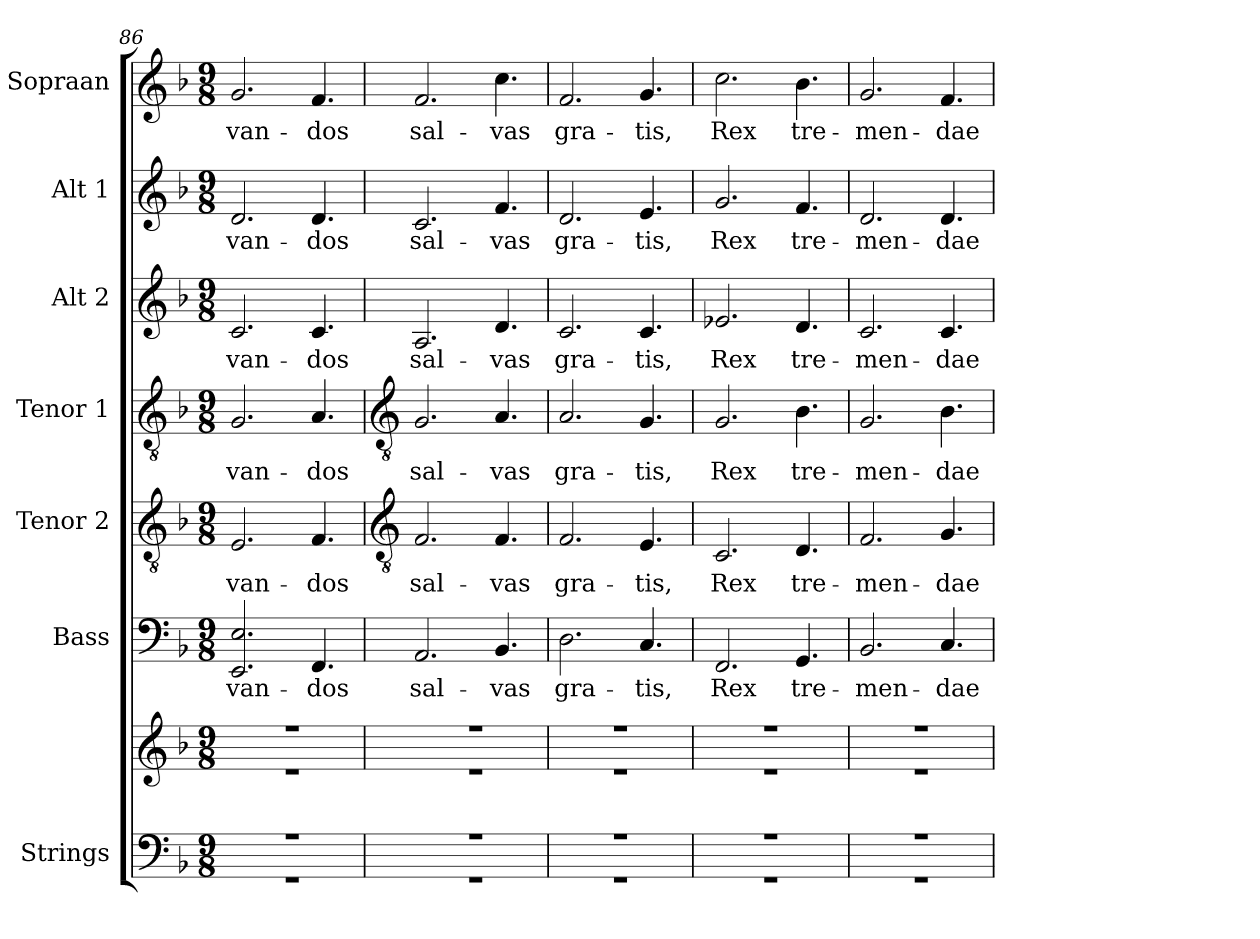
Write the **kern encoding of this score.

**kern	**kern	**kern	**text	**kern	**text	**kern	**text	**kern	**text	**kern	**text	**kern	**text
*part7	*part7	*part6	*part6	*part5	*part5	*part4	*part4	*part3	*part3	*part2	*part2	*part1	*part1
*staff8	*staff7	*staff6	*staff6	*staff5	*staff5	*staff4	*staff4	*staff3	*staff3	*staff2	*staff2	*staff1	*staff1
*I"Strings	*	*I"Bass	*	*I"Tenor 2	*	*I"Tenor 1	*	*I"Alt 2	*	*I"Alt 1	*	*I"Sopraan	*
*I'Strings	*	*I'Bass	*	*I'Tenor 2	*	*I'Tenor 1	*	*I'Alt 2	*	*I'Alt 1	*	*I'Sopraan	*
*clefF4	*clefG2	*clefF4	*	*clefGv2	*	*clefGv2	*	*clefG2	*	*clefG2	*	*clefG2	*
*k[b-]	*k[b-]	*k[b-]	*	*k[b-]	*	*k[b-]	*	*k[b-]	*	*k[b-]	*	*k[b-]	*
*F:	*F:	*F:	*	*F:	*	*F:	*	*F:	*	*F:	*	*F:	*
*M9/8	*M9/8	*M9/8	*	*M9/8	*	*M9/8	*	*M9/8	*	*M9/8	*	*M9/8	*
=86	=86	=86	=86	=86	=86	=86	=86	=86	=86	=86	=86	=86	=86
*^	*^	*	*	*	*	*	*	*	*	*	*	*	*
!LO:N:vis=1	!LO:N:vis=1	!LO:N:vis=1	!LO:N:vis=1	!	!LO:LY:b	!	!LO:LY:b	!	!LO:LY:b	!	!LO:LY:b	!	!LO:LY:b	!	!LO:LY:b
8%9r	8%9r	8%9r	8%9r	2.EE 2.E	-van-	2.E	-van-	2.G	-van-	2.c	-van-	2.d	-van-	2.g	-van-
!	!	!	!	!	!LO:LY:b	!	!LO:LY:b	!	!LO:LY:b	!	!LO:LY:b	!	!LO:LY:b	!	!LO:LY:b
.	.	.	.	4.FF	-dos	4.F	-dos	4.A	-dos	4.c	-dos	4.d	-dos	4.f	-dos
!!LO:LB:g=z
=87	=87	=87	=87	=87	=87	=87	=87	=87	=87	=87	=87	=87	=87	=87	=87
*	*	*	*	*	*	*clefGv2	*	*clefGv2	*	*	*	*	*	*	*
!LO:N:vis=1	!LO:N:vis=1	!LO:N:vis=1	!LO:N:vis=1	!	!LO:LY:b	!	!LO:LY:b	!	!LO:LY:b	!	!LO:LY:b	!	!LO:LY:b	!	!LO:LY:b
8%9r	8%9r	8%9r	8%9r	2.AA	sal-	2.F	sal-	2.G	sal-	2.A	sal-	2.c	sal-	2.f	sal-
!	!	!	!	!	!LO:LY:b	!	!LO:LY:b	!	!LO:LY:b	!	!LO:LY:b	!	!LO:LY:b	!	!LO:LY:b
.	.	.	.	4.BB-	-vas	4.F	-vas	4.A	-vas	4.d	-vas	4.f	-vas	4.cc	-vas
=88	=88	=88	=88	=88	=88	=88	=88	=88	=88	=88	=88	=88	=88	=88	=88
!LO:N:vis=1	!LO:N:vis=1	!LO:N:vis=1	!LO:N:vis=1	!	!LO:LY:b	!	!LO:LY:b	!	!LO:LY:b	!	!LO:LY:b	!	!LO:LY:b	!	!LO:LY:b
8%9r	8%9r	8%9r	8%9r	2.D	gra-	2.F	gra-	2.A	gra-	2.c	gra-	2.d	gra-	2.f	gra-
!	!	!	!	!	!LO:LY:b	!	!LO:LY:b	!	!LO:LY:b	!	!LO:LY:b	!	!LO:LY:b	!	!LO:LY:b
.	.	.	.	4.C	-tis,	4.E	-tis,	4.G	-tis,	4.c	-tis,	4.e	-tis,	4.g	-tis,
=89	=89	=89	=89	=89	=89	=89	=89	=89	=89	=89	=89	=89	=89	=89	=89
!LO:N:vis=1	!LO:N:vis=1	!LO:N:vis=1	!LO:N:vis=1	!	!LO:LY:b	!	!LO:LY:b	!	!LO:LY:b	!	!LO:LY:b	!	!LO:LY:b	!	!LO:LY:b
8%9r	8%9r	8%9r	8%9r	2.FF	Rex	2.C	Rex	2.G	Rex	2.e-X	Rex	2.g	Rex	2.cc	Rex
!	!	!	!	!	!LO:LY:b	!	!LO:LY:b	!	!LO:LY:b	!	!LO:LY:b	!	!LO:LY:b	!	!LO:LY:b
.	.	.	.	4.GG	tre-	4.D	tre-	4.B-	tre-	4.d	tre-	4.f	tre-	4.b-	tre-
=90	=90	=90	=90	=90	=90	=90	=90	=90	=90	=90	=90	=90	=90	=90	=90
!LO:N:vis=1	!LO:N:vis=1	!LO:N:vis=1	!LO:N:vis=1	!	!LO:LY:b	!	!LO:LY:b	!	!LO:LY:b	!	!LO:LY:b	!	!LO:LY:b	!	!LO:LY:b
8%9r	8%9r	8%9r	8%9r	2.BB-	-men-	2.F	-men-	2.G	-men-	2.c	-men-	2.d	-men-	2.g	-men-
!	!	!	!	!	!LO:LY:b	!	!LO:LY:b	!	!LO:LY:b	!	!LO:LY:b	!	!LO:LY:b	!	!LO:LY:b
.	.	.	.	4.C	-dae	4.G	-dae	4.B-	-dae	4.c	-dae	4.d	-dae	4.f	-dae
*v	*v	*	*	*	*	*	*	*	*	*	*	*	*	*	*
*	*v	*v	*	*	*	*	*	*	*	*	*	*	*	*
=	=	=	=	=	=	=	=	=	=	=	=	=	=
*-	*-	*-	*-	*-	*-	*-	*-	*-	*-	*-	*-	*-	*-
